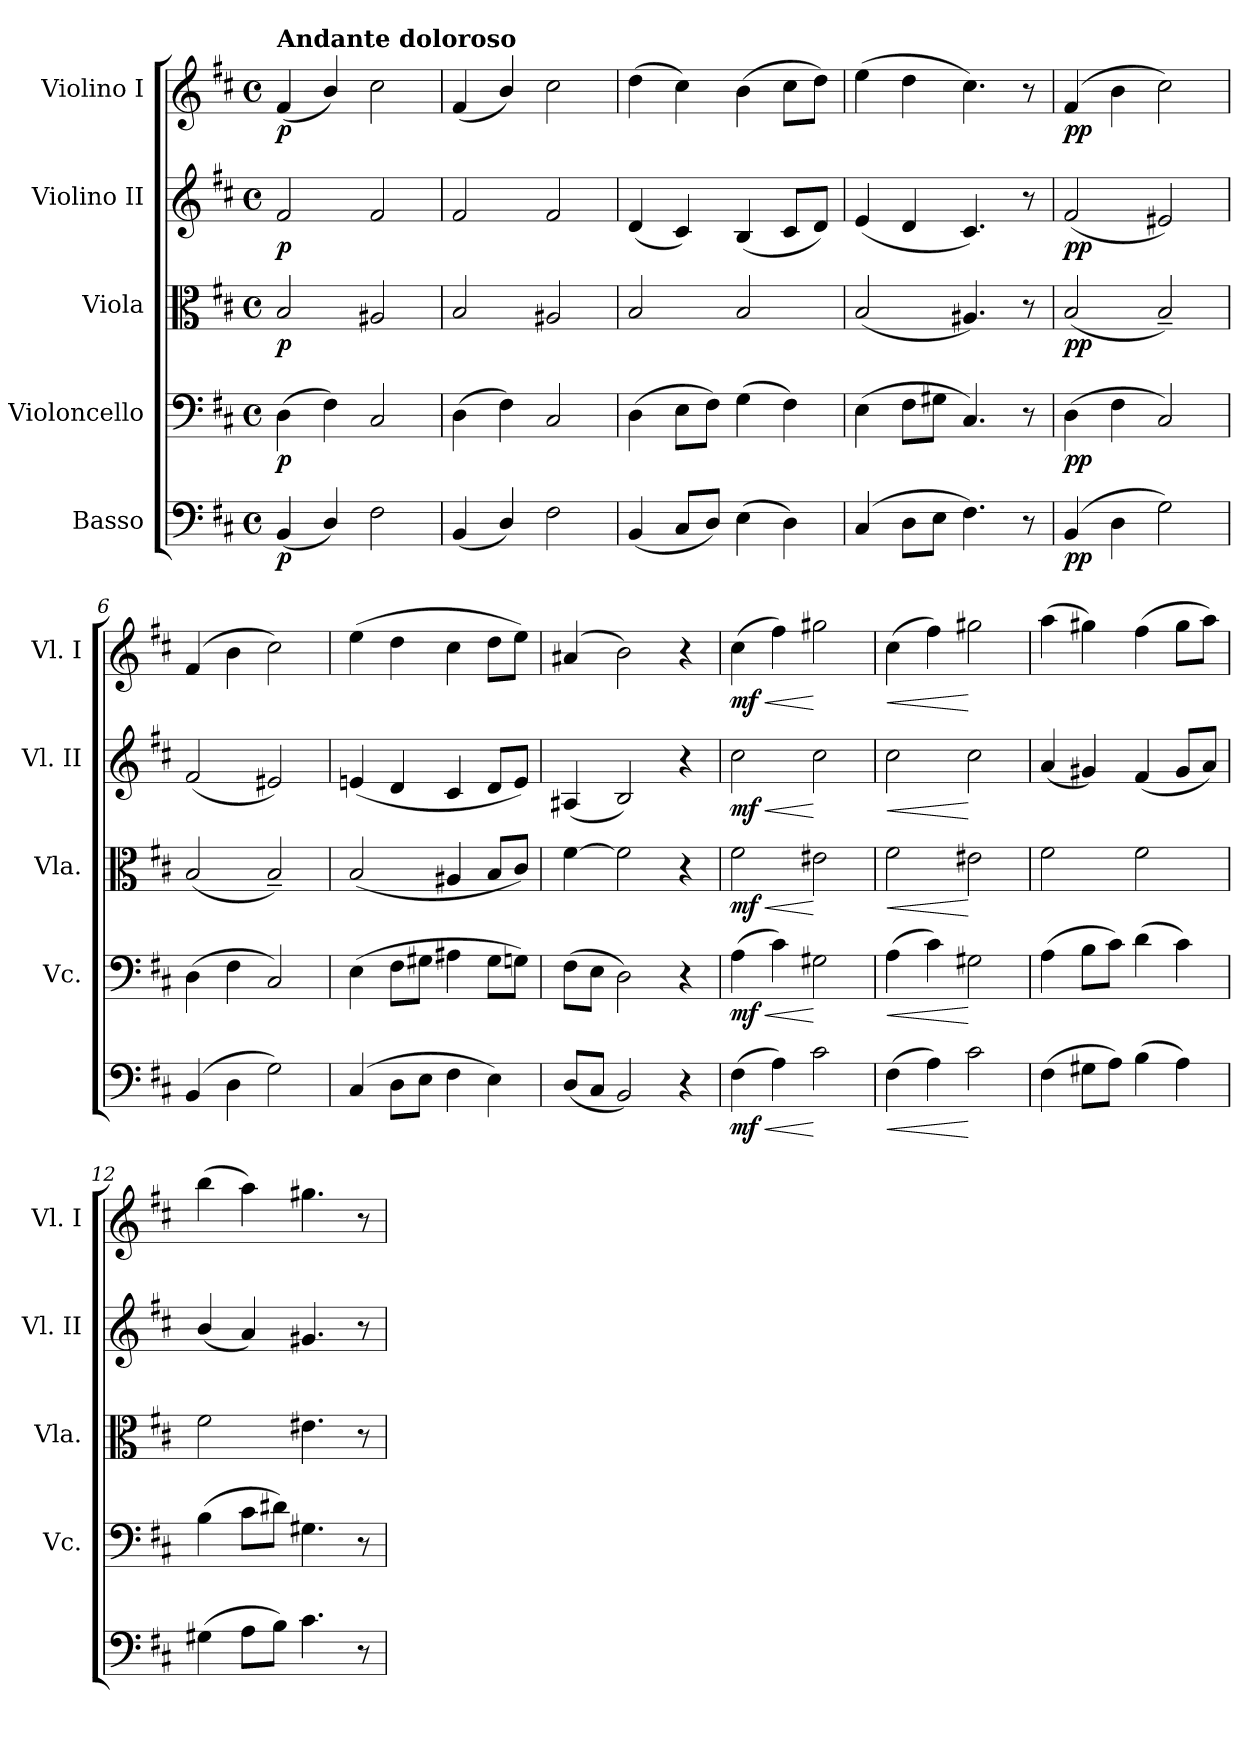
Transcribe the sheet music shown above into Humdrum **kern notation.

**kern	**dynam	**kern	**dynam	**kern	**dynam	**kern	**dynam	**kern	**dynam
*part5	*part5	*part4	*part4	*part3	*part3	*part2	*part2	*part1	*part1
*staff5	*staff5	*staff4	*staff4	*staff3	*staff3	*staff2	*staff2	*staff1	*staff1
*I"Basso	*	*I"Violoncello	*	*I"Viola	*	*I"Violino II	*	*I"Violino I	*
*	*	*I'Vc.	*	*I'Vla.	*	*I'Vl. II	*	*I'Vl. I	*
*clefF4	*	*clefF4	*	*clefC3	*	*clefG2	*	*clefG2	*
*ITrd7c12	*	*	*	*	*	*	*	*	*
*k[f#c#]	*	*k[f#c#]	*	*k[f#c#]	*	*k[f#c#]	*	*k[f#c#]	*
*M4/4	*	*M4/4	*	*M4/4	*	*M4/4	*	*M4/4	*
*met(c)	*	*met(c)	*	*met(c)	*	*met(c)	*	*met(c)	*
=1	=1	=1	=1	=1	=1	=1	=1	=1	=1
!	!	!	!	!	!	!	!	!LO:TX:a:B:t=Andante doloroso	!
!	!LO:DY:b	!	!LO:DY:b	!	!LO:DY:b	!	!LO:DY:b	!	!LO:DY:b
(<4BBB/	p	(>4D\	p	2B/	p	2f#/	p	(<4f#/	p
4DD/)	.	4F#\)	.	.	.	.	.	4b/)	.
2FF#\	.	2C#/	.	2A#X/	.	2f#/	.	2cc#\	.
=2	=2	=2	=2	=2	=2	=2	=2	=2	=2
(<4BBB/	.	(>4D\	.	2B/	.	2f#/	.	(<4f#/	.
4DD/)	.	4F#\)	.	.	.	.	.	4b/)	.
2FF#\	.	2C#/	.	2A#X/	.	2f#/	.	2cc#\	.
=3	=3	=3	=3	=3	=3	=3	=3	=3	=3
(<4BBB/	.	(>4D\	.	2B/	.	(<4d/	.	(>4dd\	.
8CC#/L	.	8E\L	.	.	.	4c#/)	.	4cc#\)	.
8DD/J)	.	8F#\J)	.	.	.	.	.	.	.
(>4EE\	.	(>4G\	.	2B/	.	(<4B/	.	(>4b\	.
4DD\)	.	4F#\)	.	.	.	8c#/L	.	8cc#\L	.
.	.	.	.	.	.	8d/J)	.	8dd\J)	.
=4	=4	=4	=4	=4	=4	=4	=4	=4	=4
(>4CC#/	.	(>4E\	.	(<2B/	.	(<4e/	.	(>4ee\	.
8DD\L	.	8F#\L	.	.	.	4d/	.	4dd\	.
8EE\J	.	8G#X\J	.	.	.	.	.	.	.
4.FF#\)	.	4.C#/)	.	4.A#X/)	.	4.c#/)	.	4.cc#\)	.
8r	.	8r	.	8r	.	8r	.	8r	.
=5	=5	=5	=5	=5	=5	=5	=5	=5	=5
!	!LO:DY:b	!	!LO:DY:b	!	!LO:DY:b	!	!LO:DY:b	!	!LO:DY:b
(>4BBB/	pp	(>4D\	pp	(<2B/	pp	(<2f#/	pp	(>4f#/	pp
4DD\	.	4F#\	.	.	.	.	.	4b\	.
2GG\)	.	2C#/)	.	2B~/)	.	2e#X/)	.	2cc#\)	.
=6	=6	=6	=6	=6	=6	=6	=6	=6	=6
(>4BBB/	.	(>4D\	.	(<2B/	.	(<2f#/	.	(>4f#/	.
4DD\	.	4F#\	.	.	.	.	.	4b\	.
2GG\)	.	2C#/)	.	2B~/)	.	2e#X/)	.	2cc#\)	.
=7	=7	=7	=7	=7	=7	=7	=7	=7	=7
(>4CC#/	.	(>4E\	.	(<2B/	.	(<4en/	.	(>4ee\	.
8DD\L	.	8F#\L	.	.	.	4d/	.	4dd\	.
8EE\J	.	8G#X\J	.	.	.	.	.	.	.
4FF#\	.	4A#X\	.	4A#X/	.	4c#/	.	4cc#\	.
4EE\)	.	8G#\L	.	8B/L	.	8d/L	.	8dd\L	.
.	.	8Gn\J)	.	8c#/J)	.	8e/J)	.	8ee\J)	.
=8	=8	=8	=8	=8	=8	=8	=8	=8	=8
(<8DD/L	.	(>8F#\L	.	[4f#\	.	(<4A#X/	.	(>4a#X/	.
8CC#/J	.	8E\J	.	.	.	.	.	.	.
2BBB/)	.	2D\)	.	2f#\]	.	2B/)	.	2b\)	.
4r	.	4r	.	4r	.	4r	.	4r	.
!!LO:LB:g=z
=9	=9	=9	=9	=9	=9	=9	=9	=9	=9
!	!LO:HP:b	!	!LO:HP:b	!	!LO:HP:b	!	!LO:HP:b	!	!LO:HP:b
!	!LO:DY:n=1:b	!	!LO:DY:n=1:b	!	!LO:DY:n=1:b	!	!LO:DY:n=1:b	!	!LO:DY:n=1:b
(>4FF#\	< mf	(>4A\	< mf	2f#\	< mf	2cc#\	< mf	(>4cc#\	< mf
4AA\)	.	4c#\)	.	.	.	.	.	4ff#\)	.
2C#\	[	2G#X\	[	2e#X\	[	2cc#\	[	2gg#X\	[
=10	=10	=10	=10	=10	=10	=10	=10	=10	=10
!	!LO:HP:b	!	!LO:HP:b	!	!LO:HP:b	!	!LO:HP:b	!	!LO:HP:b
(>4FF#\	<	(>4A\	<	2f#\	<	2cc#\	<	(>4cc#\	<
4AA\)	.	4c#\)	.	.	.	.	.	4ff#\)	.
2C#\	[	2G#X\	[	2e#X\	[	2cc#\	[	2gg#X\	[
=11	=11	=11	=11	=11	=11	=11	=11	=11	=11
(>4FF#\	.	(>4A\	.	2f#\	.	(<4a/	.	(>4aa\	.
8GG#X\L	.	8B\L	.	.	.	4g#X/)	.	4gg#X\)	.
8AA\J)	.	8c#\J)	.	.	.	.	.	.	.
(>4BB\	.	(>4d\	.	2f#\	.	(<4f#/	.	(>4ff#\	.
4AA\)	.	4c#\)	.	.	.	8g#/L	.	8gg#\L	.
.	.	.	.	.	.	8a/J)	.	8aa\J)	.
=12	=12	=12	=12	=12	=12	=12	=12	=12	=12
(>4GG#X\	.	(>4B\	.	2f#\	.	(<4b/	.	(>4bb\	.
8AA\L	.	8c#\L	.	.	.	4a/)	.	4aa\)	.
8BB\J)	.	8d#X\J)	.	.	.	.	.	.	.
4.C#\	.	4.G#X\	.	4.e#X\	.	4.g#X/	.	4.gg#X\	.
8r	.	8r	.	8r	.	8r	.	8r	.
=	=	=	=	=	=	=	=	=	=
*-	*-	*-	*-	*-	*-	*-	*-	*-	*-
